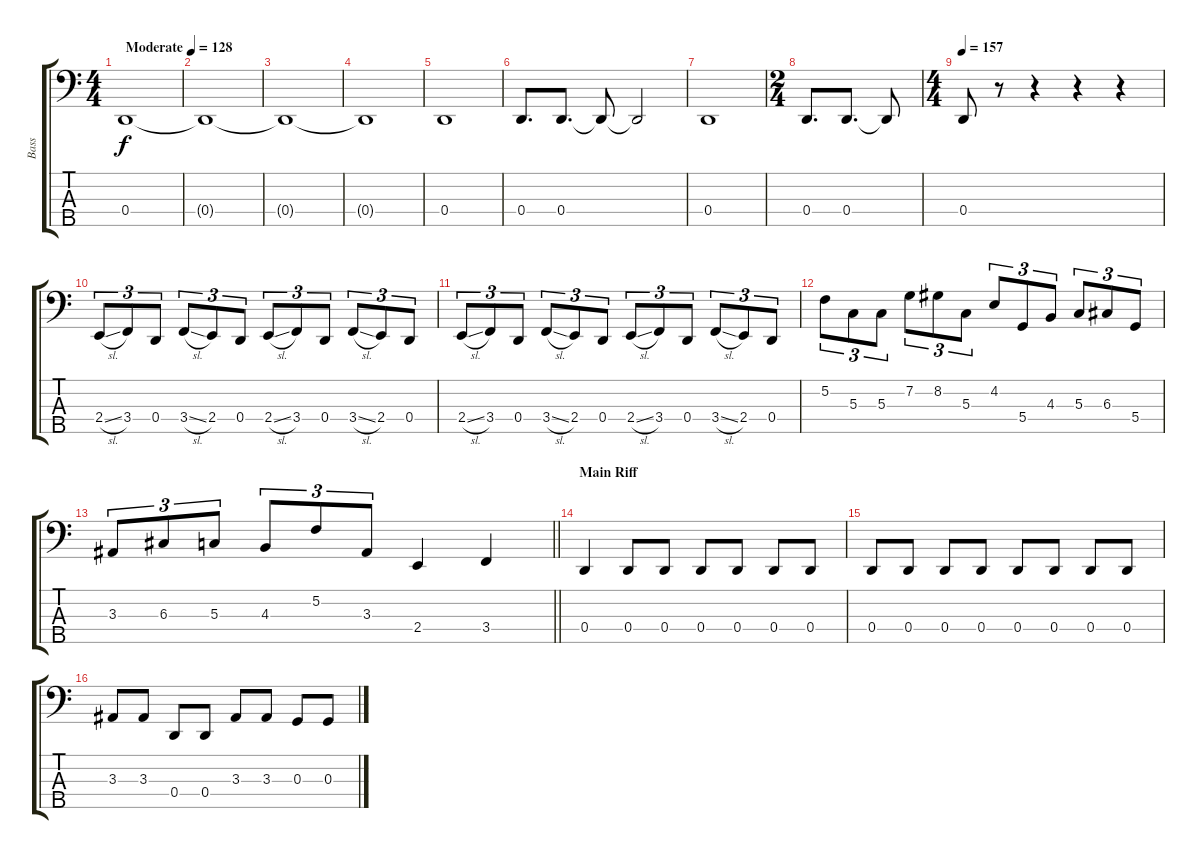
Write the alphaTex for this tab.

\track ("Bass" "Bass") {instrument electricbasspick}
\staff {score tabs}
\tuning (F2 C2 G1 D1 A0) {hide}
\ts (4 4)
\tempo (128 "Moderate")
\clef f4
\ks c
0.4.1{dy f instrument electricbasspick} |
0.4{t}.1 |
0.4{t}.1 |
0.4{t}.1 |
0.4.1 |
0.4.8{d} 0.4.8{d} 0.4{t}.8 0.4{t}.2 |
0.4.1 |
\ts (2 4)
0.4.8{d} 0.4.8{d} 0.4{t}.8 |
\ts (4 4)
\tempo 157
0.4.8 r.8 r.4 r.4 r.4 |
2.4{sl}.8{tu (3 2)} 3.4.8{tu (3 2)} 0.4.8{tu (3 2)} 3.4{sl}.8{tu (3 2)} 2.4.8{tu (3 2)} 0.4.8{tu (3 2)} 2.4{sl}.8{tu (3 2)} 3.4.8{tu (3 2)} 0.4.8{tu (3 2)} 3.4{sl}.8{tu (3 2)} 2.4.8{tu (3 2)} 0.4.8{tu (3 2)} |
2.4{sl}.8{tu (3 2)} 3.4.8{tu (3 2)} 0.4.8{tu (3 2)} 3.4{sl}.8{tu (3 2)} 2.4.8{tu (3 2)} 0.4.8{tu (3 2)} 2.4{sl}.8{tu (3 2)} 3.4.8{tu (3 2)} 0.4.8{tu (3 2)} 3.4{sl}.8{tu (3 2)} 2.4.8{tu (3 2)} 0.4.8{tu (3 2)} |
5.2.8{tu (3 2)} 5.3.8{tu (3 2)} 5.3.8{tu (3 2)} 7.2.8{tu (3 2)} 8.2.8{tu (3 2)} 5.3.8{tu (3 2)} 4.2.8{tu (3 2)} 5.4.8{tu (3 2)} 4.3.8{tu (3 2)} 5.3.8{tu (3 2)} 6.3.8{tu (3 2)} 5.4.8{tu (3 2)} |
\barLineRight lightlight
3.3.8{tu (3 2)} 6.3.8{tu (3 2)} 5.3.8{tu (3 2)} 4.3.8{tu (3 2)} 5.2.8{tu (3 2)} 3.3.8{tu (3 2)} 2.4.4 3.4.4 |
\section ("" "Main Riff")
0.4.4 0.4.8 0.4.8 0.4.8 0.4.8 0.4.8 0.4.8 |
0.4.8 0.4.8 0.4.8 0.4.8 0.4.8 0.4.8 0.4.8 0.4.8 |
3.3.8 3.3.8 0.4.8 0.4.8 3.3.8 3.3.8 0.3.8 0.3.8
